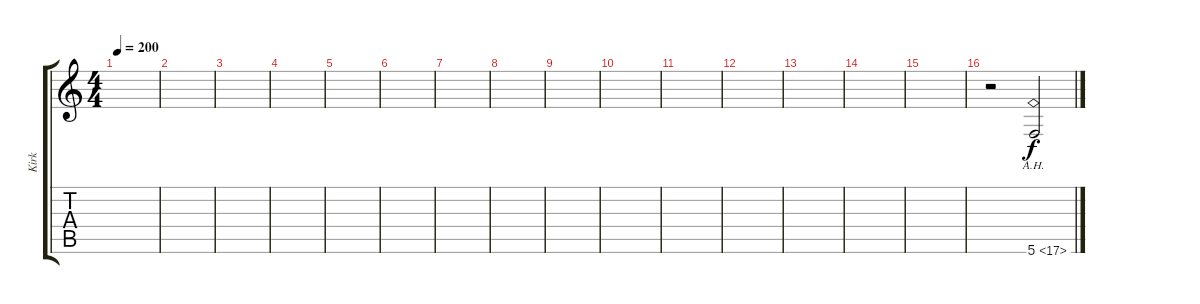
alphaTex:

\track ("Kirk" "Kirk") {instrument overdrivenguitar}
\staff {score tabs}
\tuning (D4 A3 F3 C3 G2 C2) {hide}
\ts (4 4)
\tempo 200
\clef g2
\ks c
|
|
|
|
|
|
|
|
|
|
|
|
|
|
|
r.2{volume 0} 5.6{ah 12}.2{volume 16}
